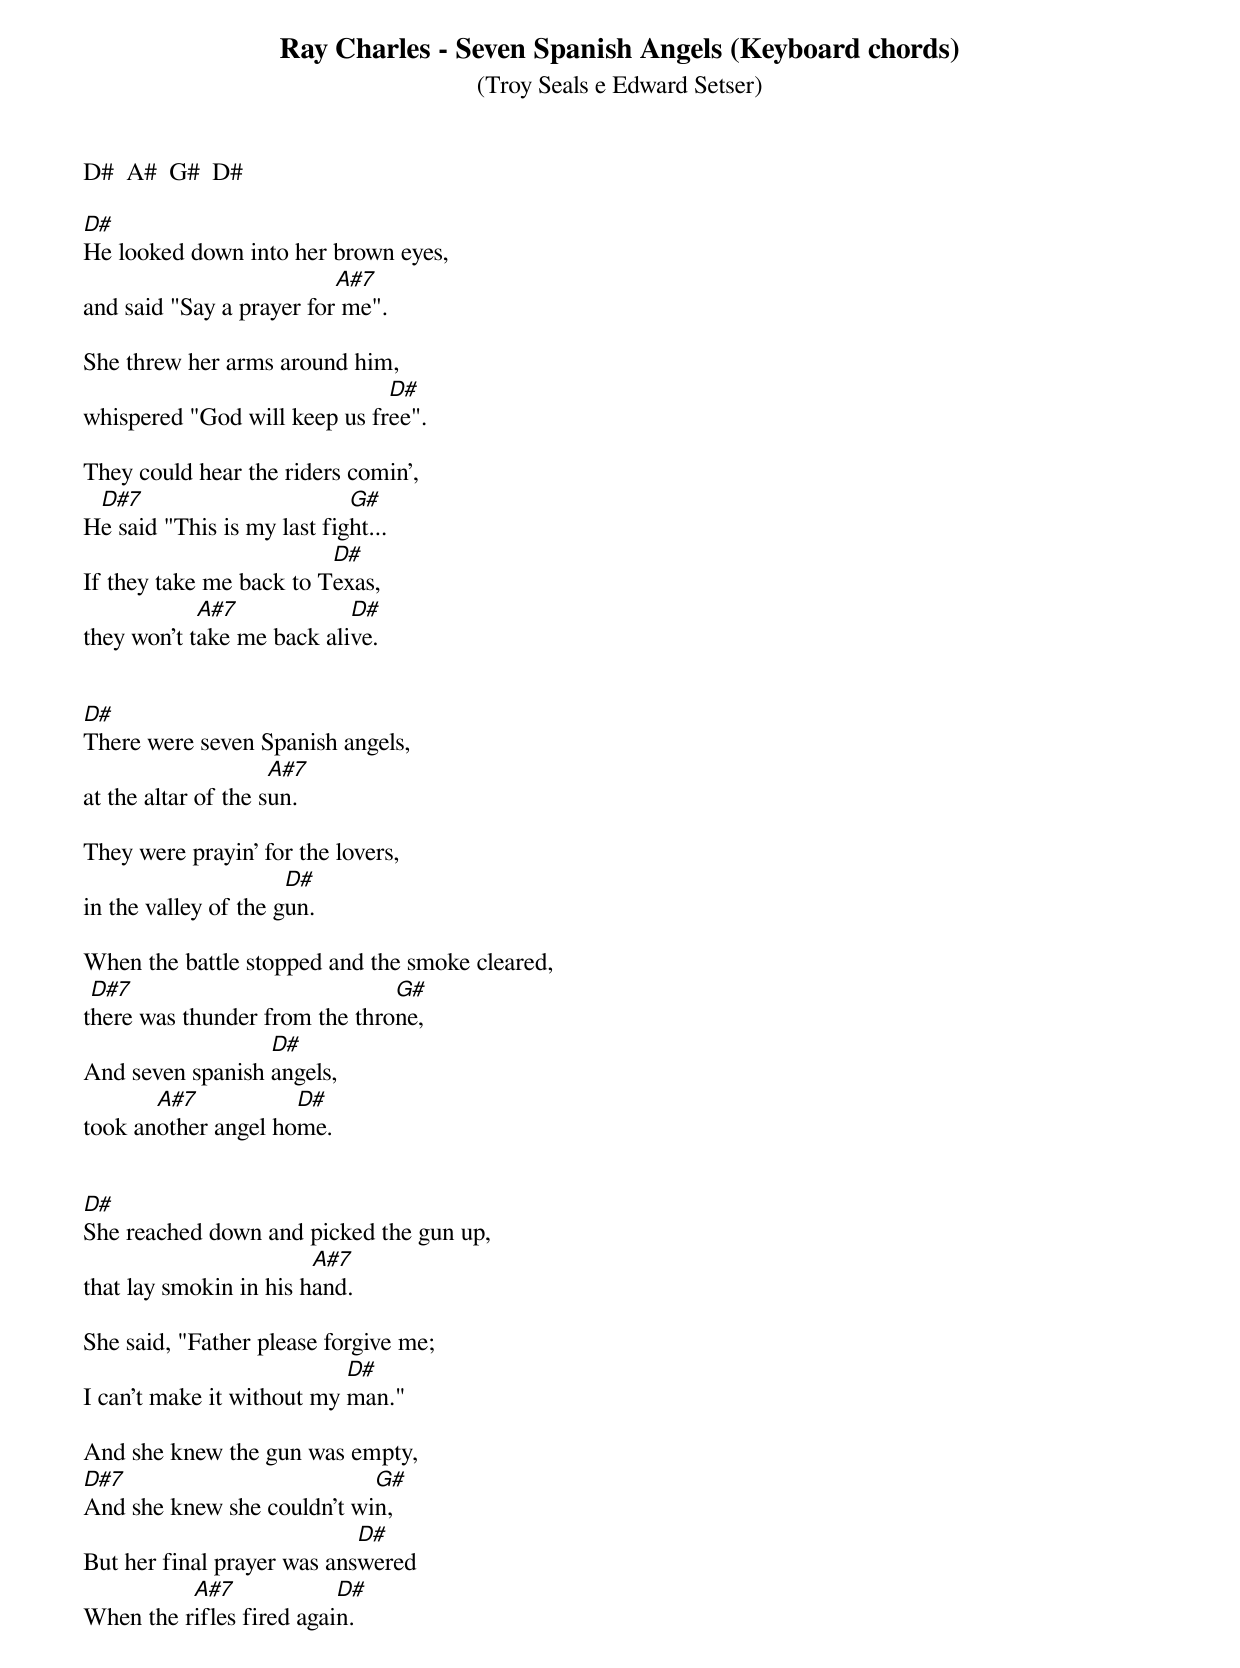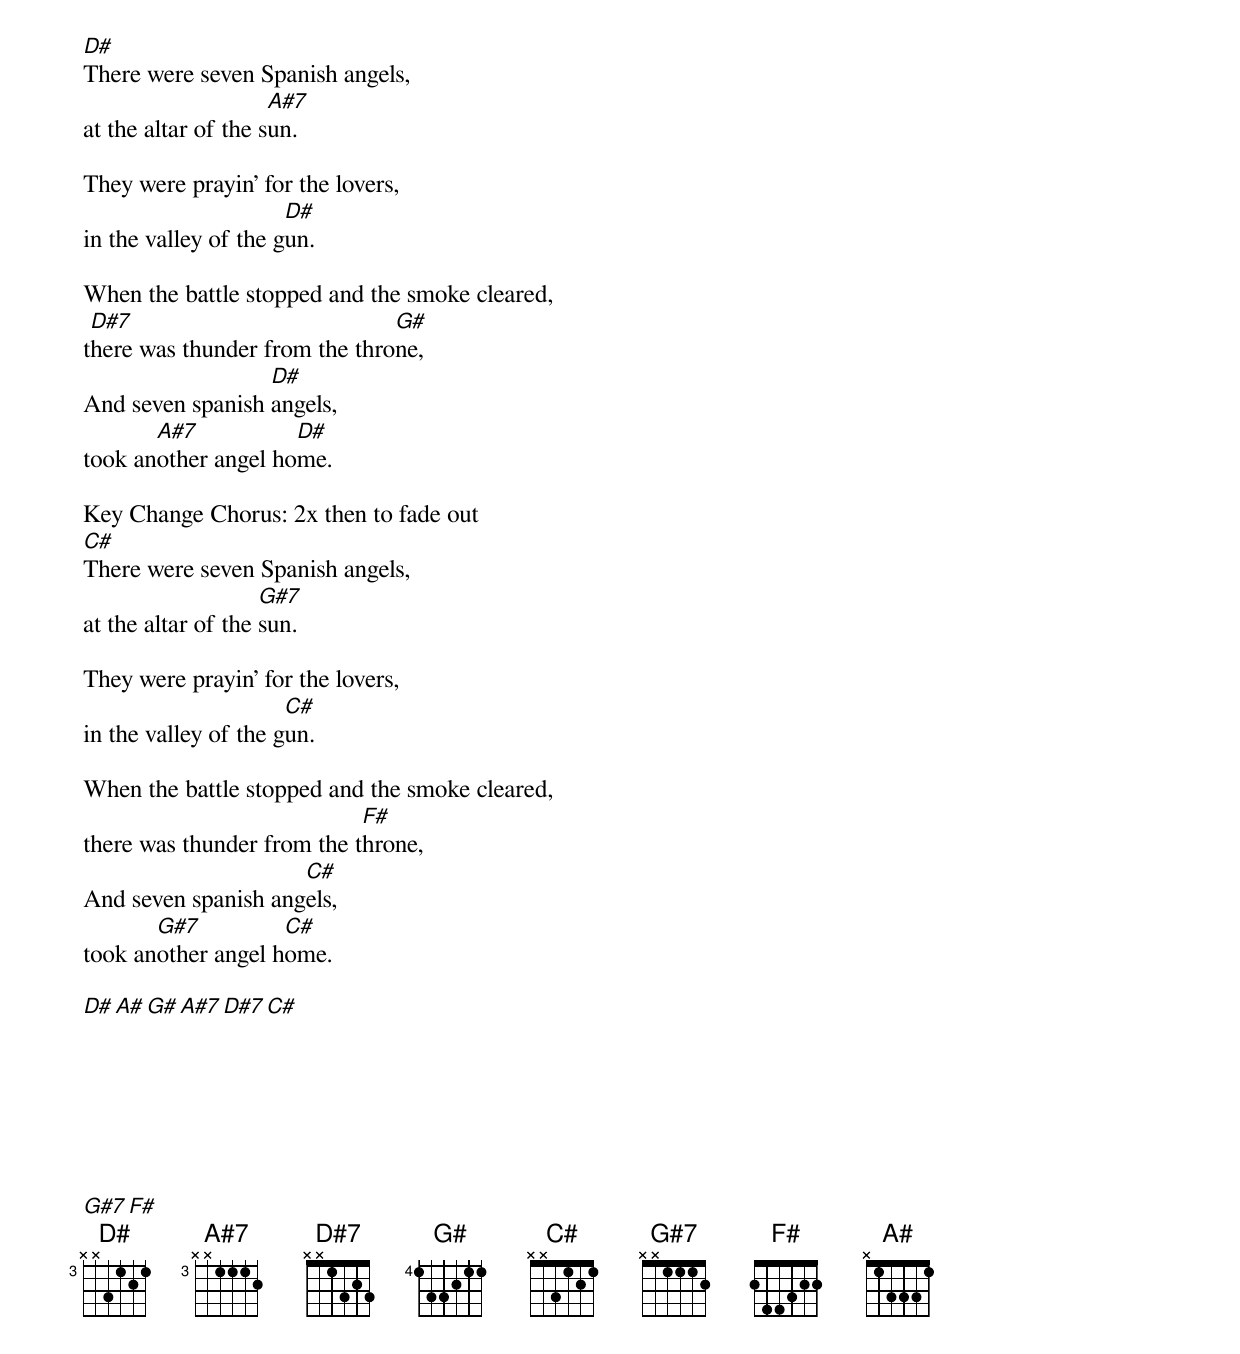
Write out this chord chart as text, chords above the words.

Ray Charles - Seven Spanish Angels (Keyboard chords)
(Troy Seals e Edward Setser)

D#  A#  G#  D#

D#
He looked down into her brown eyes,
                          A#7
and said "Say a prayer for me".

She threw her arms around him,
                              D#
whispered "God will keep us free".

They could hear the riders comin',
 D#7                        G#
He said "This is my last fight...
                         D#
If they take me back to Texas,
            A#7            D#
they won't take me back alive.


D#
There were seven Spanish angels,
                     A#7
at the altar of the sun.

They were prayin' for the lovers,
                      D#
in the valley of the gun.

When the battle stopped and the smoke cleared,
 D#7                           G#
there was thunder from the throne,
                  D#
And seven spanish angels,
       A#7           D#
took another angel home.


D#
She reached down and picked the gun up,
                        A#7
that lay smokin in his hand.

She said, "Father please forgive me;
                           D#
I can't make it without my man."

And she knew the gun was empty,
D#7                         G#
And she knew she couldn't win,
                            D#
But her final prayer was answered
          A#7             D#
When the rifles fired again.

D#
There were seven Spanish angels,
                     A#7
at the altar of the sun.

They were prayin' for the lovers,
                      D#
in the valley of the gun.

When the battle stopped and the smoke cleared,
 D#7                           G#
there was thunder from the throne,
                  D#
And seven spanish angels,
       A#7           D#
took another angel home.

Key Change Chorus: 2x then to fade out
C#
There were seven Spanish angels,
                    G#7
at the altar of the sun.

They were prayin' for the lovers,
                      C#
in the valley of the gun.

When the battle stopped and the smoke cleared,
                            F#
there was thunder from the throne,
                     C#
And seven spanish angels,
       G#7          C#
took another angel home.

  D#     A#     G#     A#7    D#7    C#







  G#7    F#
